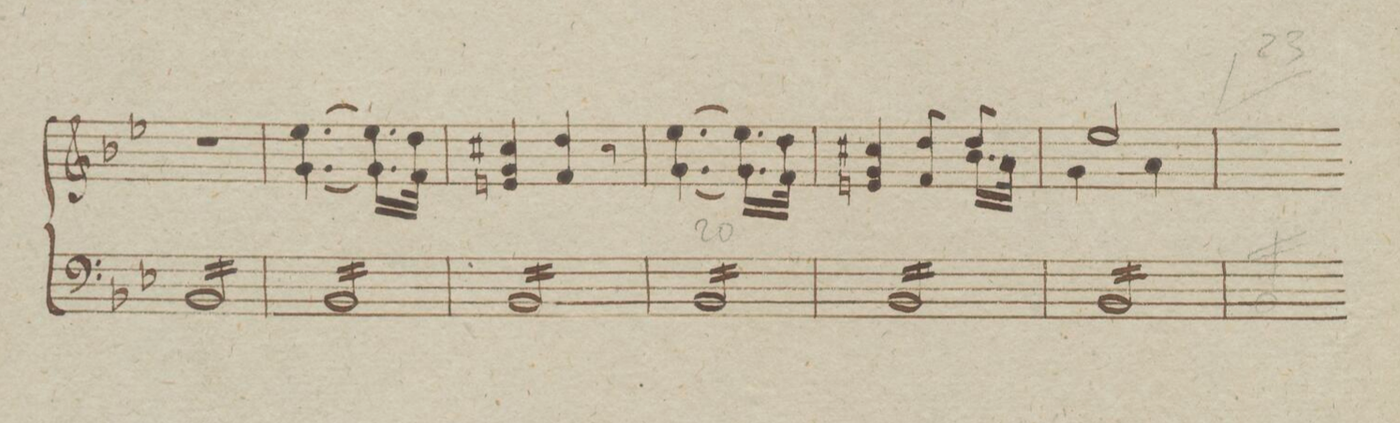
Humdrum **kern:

**kern
*I"Organo.
*clefF4
*k[b-e-]
*M2/4
*tremolo
16BB-/LL
16BB-/
16BB-/
16BB-/
16BB-/
16BB-/
16BB-/
16BB-/JJ
=18
16BB-/LL
16BB-/
16BB-/
16BB-/
16BB-/
16BB-/
16BB-/
16BB-/JJ
=19
16BB-/LL
16BB-/
16BB-/
16BB-/
16BB-/
16BB-/
16BB-/
16BB-/JJ
=20
16BB-/LL
16BB-/
16BB-/
16BB-/
16BB-/
16BB-/
16BB-/
16BB-/JJ
=21
16BB-/LL
16BB-/
16BB-/
16BB-/
16BB-/
16BB-/
16BB-/
16BB-/JJ
=22
16BB-/LL
16BB-/
16BB-/
16BB-/
16BB-/
16BB-/
16BB-/
16BB-/JJ
=23
*-
